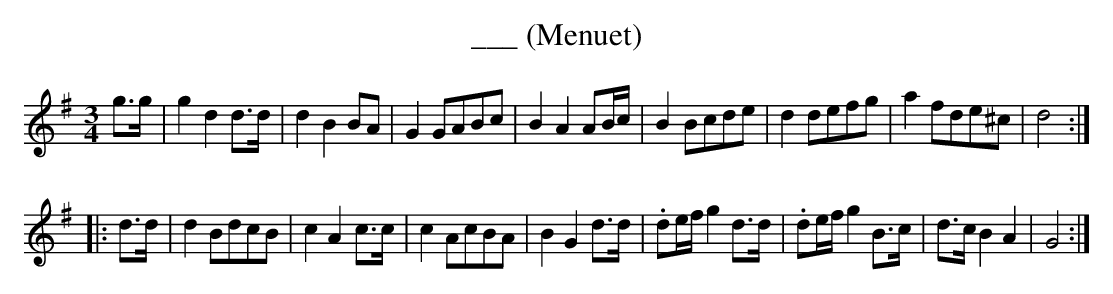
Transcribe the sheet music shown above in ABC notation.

X:1
T:___ (Menuet)
K:Gmaj
M:3/4
L:1/8
g>g|g2 d2 d>d|d2 B2 BA|G2 GABc|B2 A2 AB/2c/2|B2 Bcde|d2 defg|a2 fde^c|d4:|
|:d>d|d2 BdcB|c2 A2 c>c|c2 AcBA|B2 G2 d>d|.de/2f/2 g2 d>d|.de/2f/2 g2 B>c|d>c B2 A2|G4:|]
